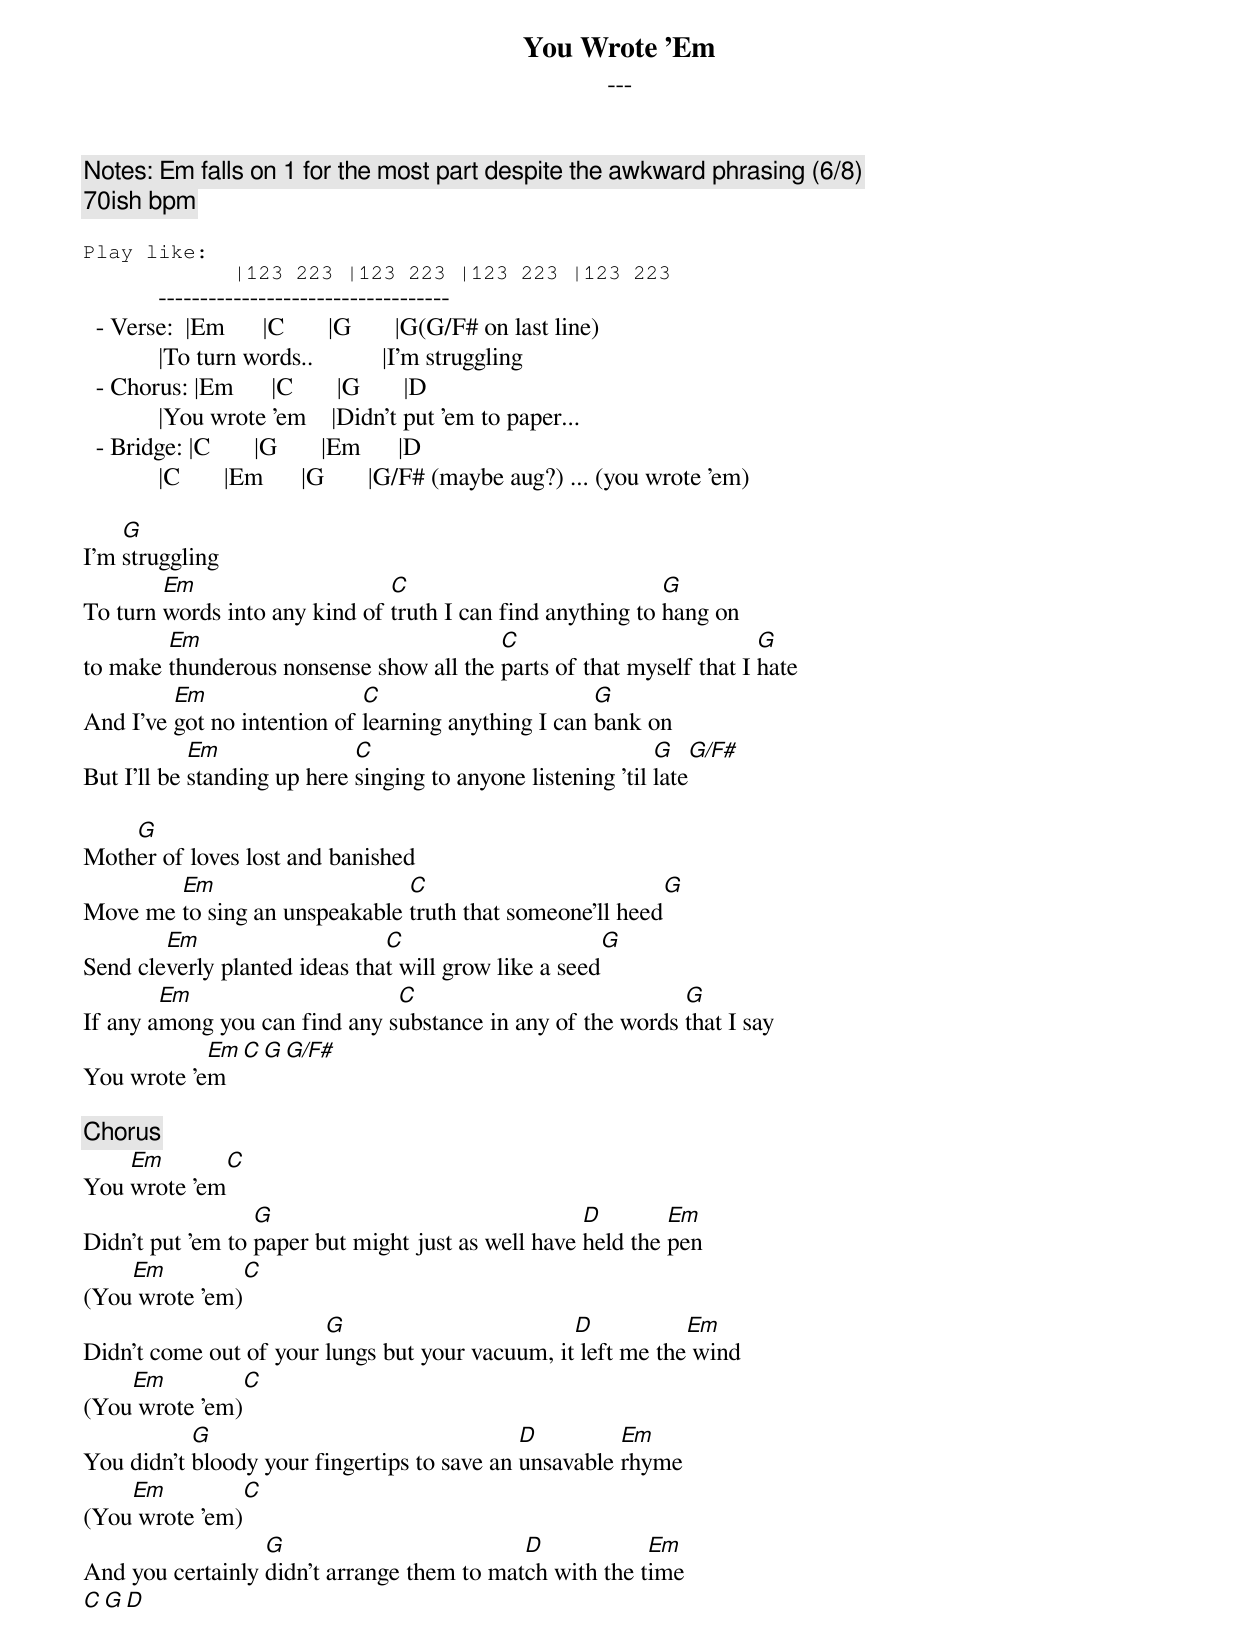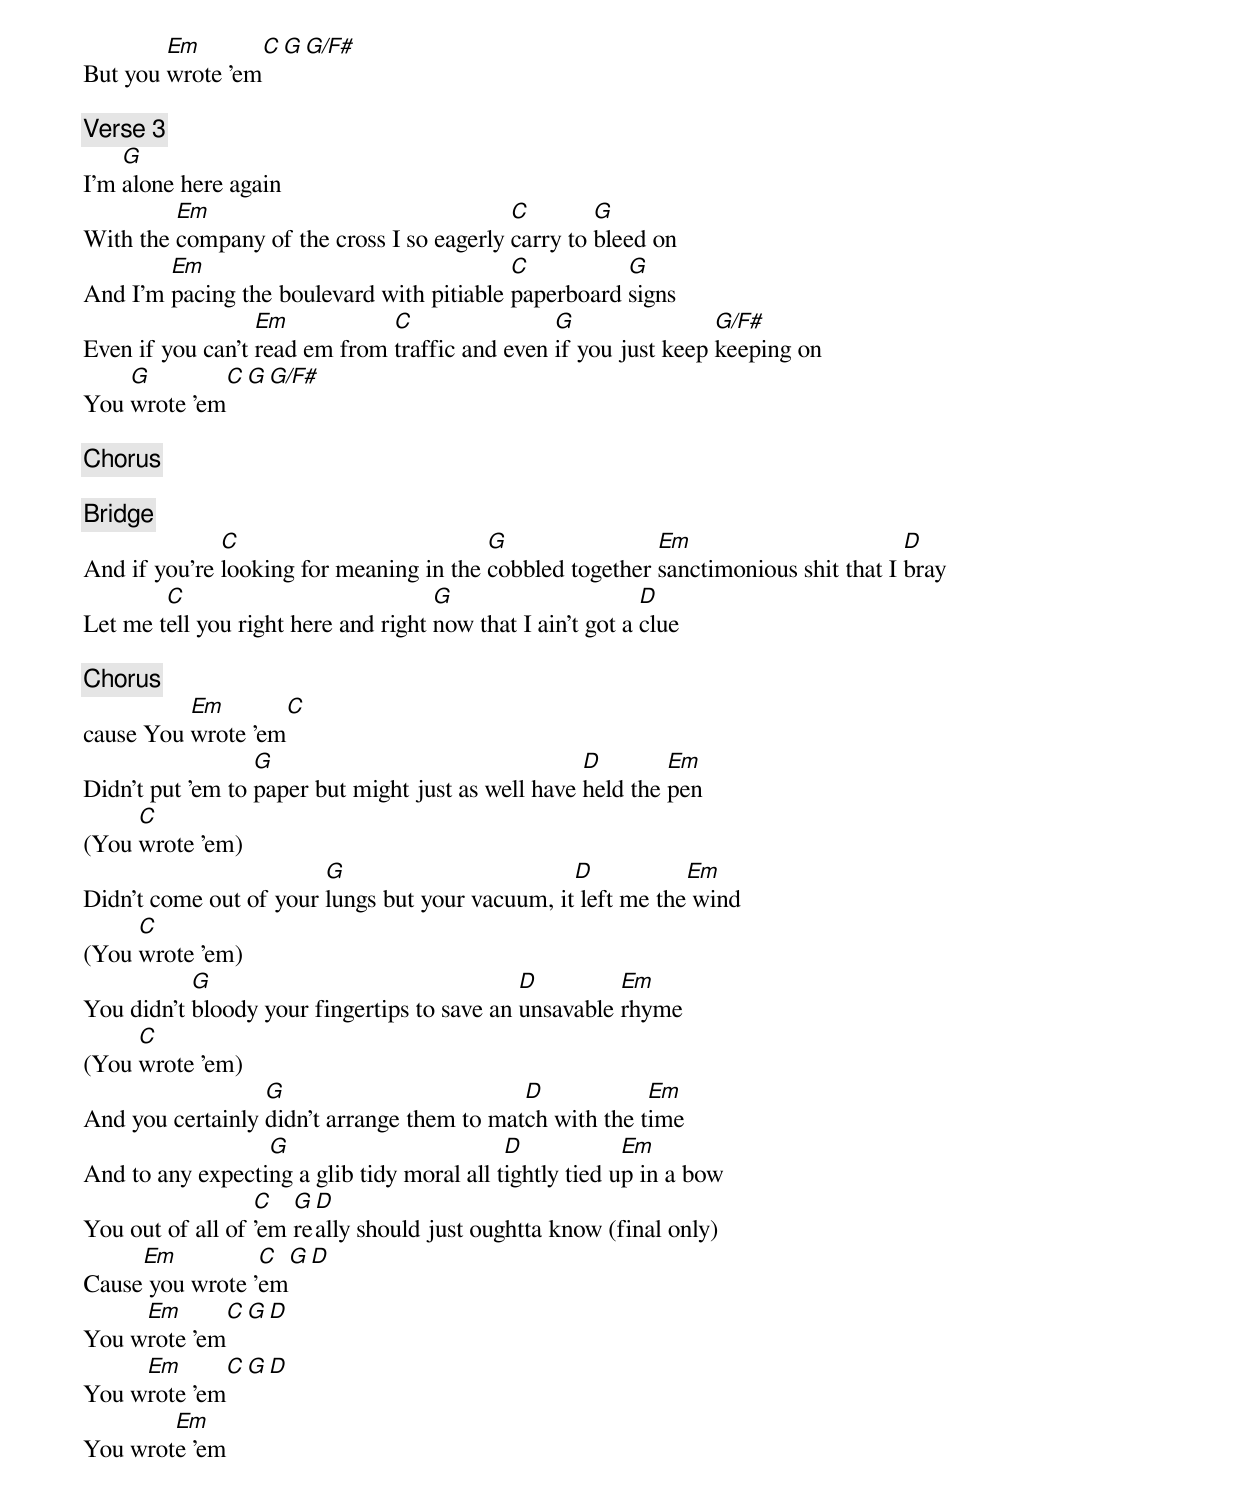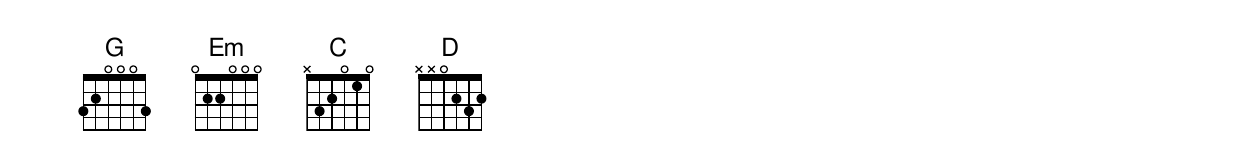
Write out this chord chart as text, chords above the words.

You Wrote 'Em
---

Notes: Em falls on 1 for the most part despite the awkward phrasing (6/8)
70ish bpm

Play like:
            |123 223 |123 223 |123 223 |123 223
            -----------------------------------
  - Verse:  |Em      |C       |G       |G(G/F# on last line)
            |To turn words..           |I'm struggling
  - Chorus: |Em      |C       |G       |D
            |You wrote 'em    |Didn't put 'em to paper...
  - Bridge: |C       |G       |Em      |D
            |C       |Em      |G       |G/F# (maybe aug?) ... (you wrote 'em)

    G
I'm struggling
        Em                     C                            G
To turn words into any kind of truth I can find anything to hang on
        Em                               C                           G
to make thunderous nonsense show all the parts of that myself that I hate
         Em                  C                       G
And I've got no intention of learning anything I can bank on
            Em               C                                G       G/F#
But I'll be standing up here singing to anyone listening 'til late

    G
Mother of loves lost and banished
        Em                     C                            G
Move me to sing an unspeakable truth that someone'll heed
        Em                     C                            G
Send cleverly planted ideas that will grow like a seed
        Em                     C                            G
If any among you can find any substance in any of the words that I say
            Em               C                                G       G/F#
You wrote 'em

[Chorus]
    Em           C
You wrote 'em
                  G                                 D        Em
Didn't put 'em to paper but might just as well have held the pen
    Em           C
(You wrote 'em)
                        G                        D           Em
Didn't come out of your lungs but your vacuum, it left me the wind
    Em            C
(You wrote 'em)
           G                                 D         Em
You didn't bloody your fingertips to save an unsavable rhyme
    Em             C
(You wrote 'em)
                  G                         D            Em
And you certainly didn't arrange them to match with the time
        C G D
        Em        C G G/F#
But you wrote 'em

[Verse 3]
    G
I'm alone here again
         Em                                C        G
With the company of the cross I so eagerly carry to bleed on
        Em                                 C          G
And I'm pacing the boulevard with pitiable paperboard signs
                  Em           C                G                G/F#
Even if you can't read em from traffic and even if you just keep keeping on
    G         C G G/F#
You wrote 'em

[Chorus]

[Bridge]
              C                          G                Em                        D
And if you're looking for meaning in the cobbled together sanctimonious shit that I bray
        C                            G                      D
Let me tell you right here and right now that I ain't got a clue

[Chorus]
          Em          C
cause You wrote 'em
                  G                                 D        Em
Didn't put 'em to paper but might just as well have held the pen
     C
(You wrote 'em)
                        G                        D           Em
Didn't come out of your lungs but your vacuum, it left me the wind
     C
(You wrote 'em)
           G                                 D         Em
You didn't bloody your fingertips to save an unsavable rhyme
     C
(You wrote 'em)
                  G                         D            Em
And you certainly didn't arrange them to match with the time
                  G                         D            Em
And to any expecting a glib tidy moral all tightly tied up in a bow
                  C   G D
You out of all of 'em really should just oughtta know (final only)
     Em          C   G D
Cause you wrote 'em
     Em          C   G D
You wrote 'em
     Em          C   G D
You wrote 'em
        Em
You wrote 'em
